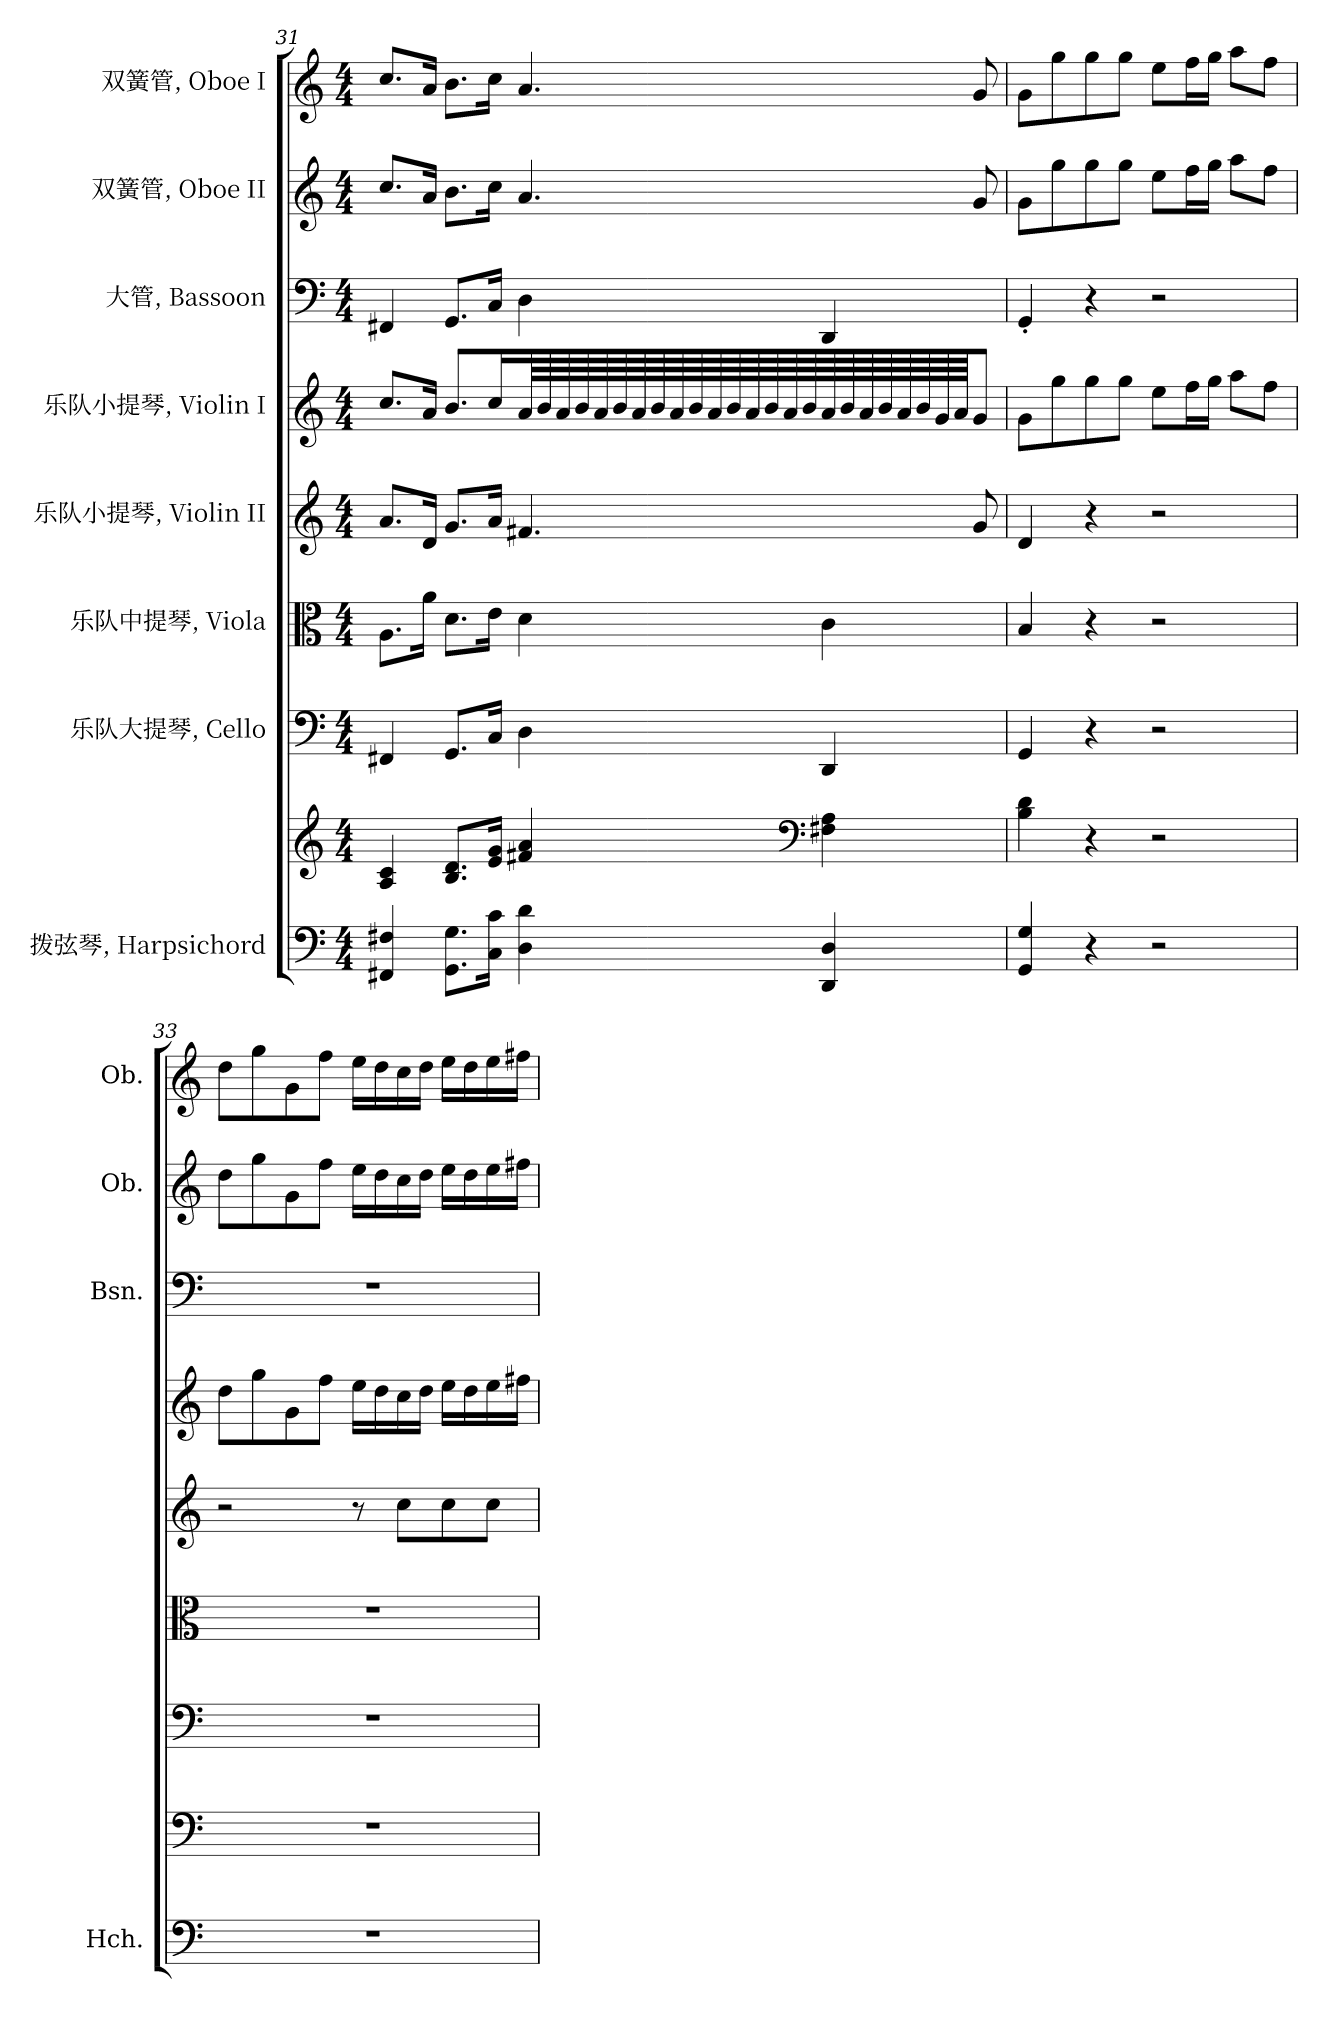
**kern	**kern	**kern	**kern	**kern	**kern	**kern	**kern	**kern
*part8	*part8	*part7	*part6	*part5	*part4	*part3	*part2	*part1
*staff9	*staff8	*staff7	*staff6	*staff5	*staff4	*staff3	*staff2	*staff1
*I"拨弦琴, Harpsichord	*	*I"乐队大提琴, Cello	*I"乐队中提琴, Viola	*I"乐队小提琴, Violin II	*I"乐队小提琴, Violin I	*I"大管, Bassoon	*I"双簧管, Oboe II	*I"双簧管, Oboe I
*I'Hch.	*	*	*	*	*	*I'Bsn.	*I'Ob.	*I'Ob.
!!LO:PB:g=z
*clefF4	*clefG2	*clefF4	*clefC3	*clefG2	*clefG2	*clefF4	*clefG2	*clefG2
*k[]	*k[]	*k[]	*k[]	*k[]	*k[]	*k[]	*k[]	*k[]
*M4/4	*M4/4	*M4/4	*M4/4	*M4/4	*M4/4	*M4/4	*M4/4	*M4/4
=31	=31	=31	=31	=31	=31	=31	=31	=31
4FF#X/ 4F#X/	4A/ 4c/	4FF#X/	8.A\L	8.a/L	8.cc/L	4FF#X/	8.cc/L	8.cc/L
.	.	.	16a\Jk	16d/Jk	16a/Jk	.	16a/Jk	16a/Jk
8.GG\ 8.G\L	8.B/ 8.d/L	8.GG/L	8.d\L	8.g/L	8.b/L	8.GG/L	8.b\L	8.b\L
16C\ 16c\Jk	16e/ 16g/Jk	16C/Jk	16e\Jk	16a/Jk	16cc/L	16C/Jk	16cc\Jk	16cc\Jk
4D\ 4d\	4f#X/ 4a/	4D\	4d\	4.f#X/	64a/LL	4D\	4.a/	4.a/
.	.	.	.	.	64b/	.	.	.
.	.	.	.	.	64a/	.	.	.
.	.	.	.	.	64b/	.	.	.
.	.	.	.	.	64a/	.	.	.
.	.	.	.	.	64b/	.	.	.
.	.	.	.	.	64a/	.	.	.
.	.	.	.	.	64b/	.	.	.
.	.	.	.	.	64a/	.	.	.
.	.	.	.	.	64b/	.	.	.
.	.	.	.	.	64a/	.	.	.
.	.	.	.	.	64b/	.	.	.
.	.	.	.	.	64a/	.	.	.
.	.	.	.	.	64b/	.	.	.
.	.	.	.	.	64a/	.	.	.
.	.	.	.	.	64b/	.	.	.
*	*clefF4	*	*	*	*	*	*	*
4DD/ 4D/	4F#X\ 4A\	4DD/	4c\	.	64a/	4DD/	.	.
.	.	.	.	.	64b/	.	.	.
.	.	.	.	.	64a/	.	.	.
.	.	.	.	.	64b/	.	.	.
.	.	.	.	.	64a/	.	.	.
.	.	.	.	.	64b/	.	.	.
.	.	.	.	.	64g/	.	.	.
.	.	.	.	.	64a/JJJ	.	.	.
.	.	.	.	8g/	8g/J	.	8g/	8g/
=32	=32	=32	=32	=32	=32	=32	=32	=32
*	*	*	*	*	*	*	*	*MM108
4GG/ 4G/	4B\ 4d\	4GG/	4B/	4d/	8g\L	4GG'/	8g\L	8g\L
.	.	.	.	.	8gg\	.	8gg\	8gg\
4r	4r	4r	4r	4r	8gg\	4r	8gg\	8gg\
.	.	.	.	.	8gg\J	.	8gg\J	8gg\J
2r	2r	2r	2r	2r	8ee\L	2r	8ee\L	8ee\L
.	.	.	.	.	16ff\L	.	16ff\L	16ff\L
.	.	.	.	.	16gg\JJ	.	16gg\JJ	16gg\JJ
.	.	.	.	.	8aa\L	.	8aa\L	8aa\L
.	.	.	.	.	8ff\J	.	8ff\J	8ff\J
!!LO:PB:g=z
=33	=33	=33	=33	=33	=33	=33	=33	=33
1r	1r	1r	1r	2r	8dd\L	1r	8dd\L	8dd\L
.	.	.	.	.	8gg\	.	8gg\	8gg\
.	.	.	.	.	8g\	.	8g\	8g\
.	.	.	.	.	8ff\J	.	8ff\J	8ff\J
.	.	.	.	8r	16ee\LL	.	16ee\LL	16ee\LL
.	.	.	.	.	16dd\	.	16dd\	16dd\
.	.	.	.	8cc\L	16cc\	.	16cc\	16cc\
.	.	.	.	.	16dd\JJ	.	16dd\JJ	16dd\JJ
.	.	.	.	8cc\	16ee\LL	.	16ee\LL	16ee\LL
.	.	.	.	.	16dd\	.	16dd\	16dd\
.	.	.	.	8cc\J	16ee\	.	16ee\	16ee\
.	.	.	.	.	16ff#X\JJ	.	16ff#X\JJ	16ff#X\JJ
=	=	=	=	=	=	=	=	=
*-	*-	*-	*-	*-	*-	*-	*-	*-
